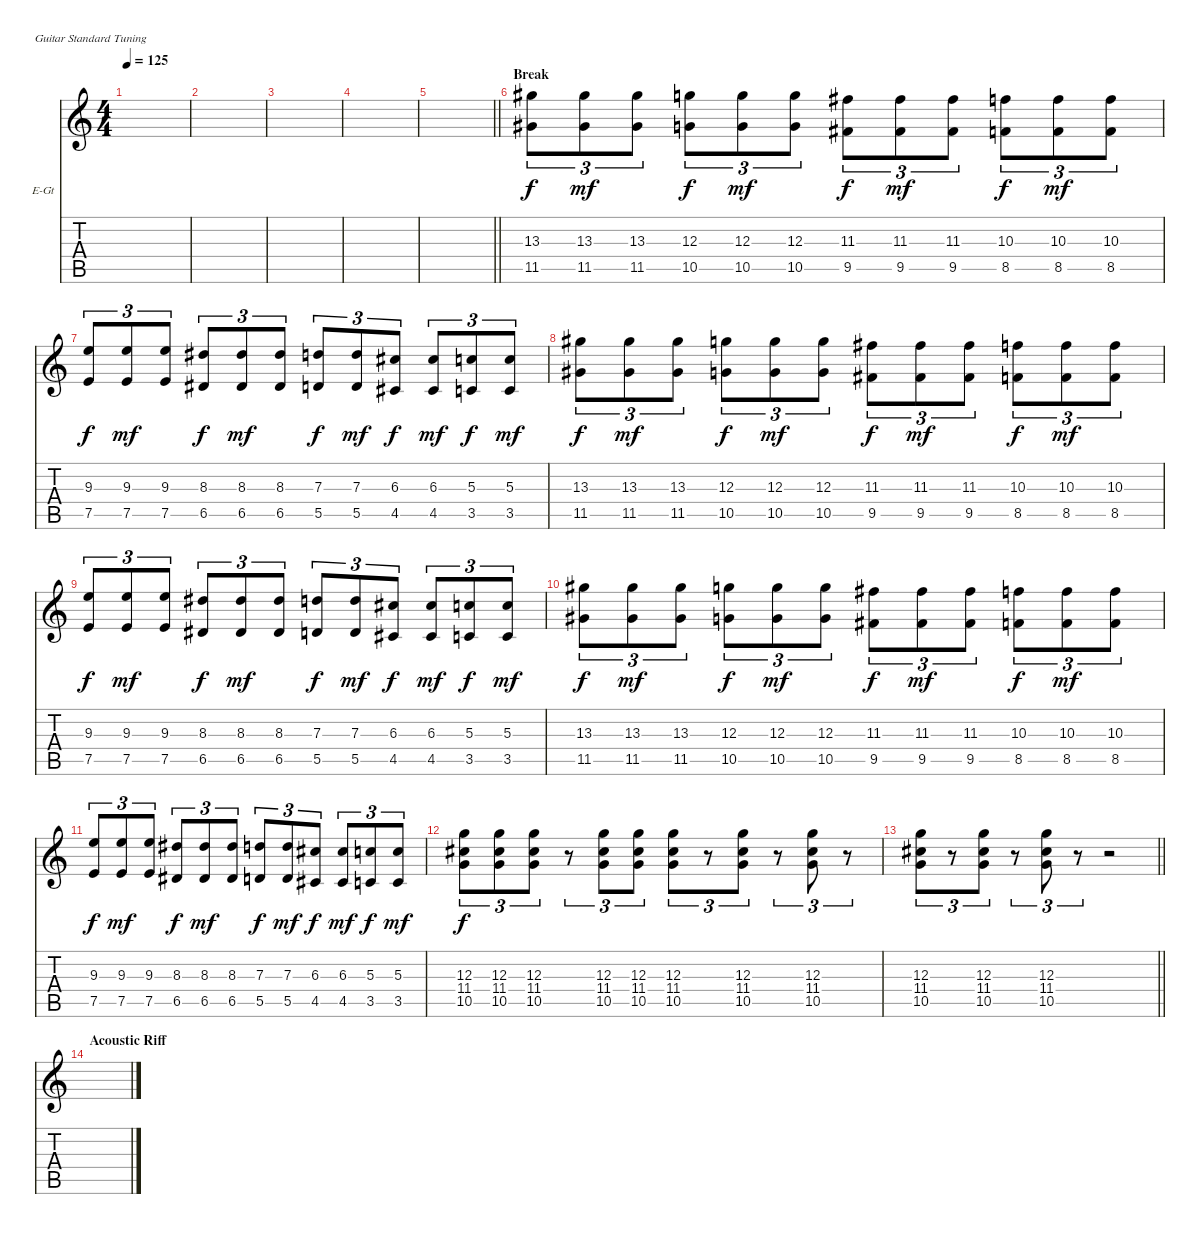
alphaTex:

\bracketExtendMode nobrackets
\firstSystemTrackNameOrientation horizontal
\otherSystemsTrackNameOrientation horizontal
\track ("Fredrik Akesson - Overdriven" "E-Gt") {instrument overdrivenguitar}
\staff {score tabs}
\tuning (E4 B3 G3 D3 A2 E2)
\ts (4 4)
\tempo 125
\clef g2
\scale
0.333333
\ks c
|
\scale
0.333333 |
\scale
0.333333 |
\scale
0.333333 |
\scale
0.333333
\barLineRight lightlight
|
\section ("" "Break")
\scale
0.333333 (13.3 11.5).8{tu (3 2)} (13.3 11.5).8{tu (3 2) dy mf} (13.3 11.5).8{tu (3 2)} (12.3 10.5).8{tu (3 2) dy f} (12.3 10.5).8{tu (3 2) dy mf} (12.3 10.5).8{tu (3 2)} (11.3 9.5).8{tu (3 2) dy f} (11.3 9.5).8{tu (3 2) dy mf} (11.3 9.5).8{tu (3 2)} (10.3 8.5).8{tu (3 2) dy f} (10.3 8.5).8{tu (3 2) dy mf} (10.3 8.5).8{tu (3 2)} |
\scale
0.333333 (9.3 7.5).8{tu (3 2) dy f} (9.3 7.5).8{tu (3 2) dy mf} (9.3 7.5).8{tu (3 2)} (8.3 6.5).8{tu (3 2) dy f} (8.3 6.5).8{tu (3 2) dy mf} (8.3 6.5).8{tu (3 2)} (7.3 5.5).8{tu (3 2) dy f} (7.3 5.5).8{tu (3 2) dy mf} (6.3 4.5).8{tu (3 2) dy f} (6.3 4.5).8{tu (3 2) dy mf} (5.3 3.5).8{tu (3 2) dy f} (5.3 3.5).8{tu (3 2) dy mf} |
\scale
0.333333 (13.3 11.5).8{tu (3 2) dy f} (13.3 11.5).8{tu (3 2) dy mf} (13.3 11.5).8{tu (3 2)} (12.3 10.5).8{tu (3 2) dy f} (12.3 10.5).8{tu (3 2) dy mf} (12.3 10.5).8{tu (3 2)} (11.3 9.5).8{tu (3 2) dy f} (11.3 9.5).8{tu (3 2) dy mf} (11.3 9.5).8{tu (3 2)} (10.3 8.5).8{tu (3 2) dy f} (10.3 8.5).8{tu (3 2) dy mf} (10.3 8.5).8{tu (3 2)} |
\scale
0.333333 (9.3 7.5).8{tu (3 2) dy f} (9.3 7.5).8{tu (3 2) dy mf} (9.3 7.5).8{tu (3 2)} (8.3 6.5).8{tu (3 2) dy f} (8.3 6.5).8{tu (3 2) dy mf} (8.3 6.5).8{tu (3 2)} (7.3 5.5).8{tu (3 2) dy f} (7.3 5.5).8{tu (3 2) dy mf} (6.3 4.5).8{tu (3 2) dy f} (6.3 4.5).8{tu (3 2) dy mf} (5.3 3.5).8{tu (3 2) dy f} (5.3 3.5).8{tu (3 2) dy mf} |
\scale
0.333333 (13.3 11.5).8{tu (3 2) dy f} (13.3 11.5).8{tu (3 2) dy mf} (13.3 11.5).8{tu (3 2)} (12.3 10.5).8{tu (3 2) dy f} (12.3 10.5).8{tu (3 2) dy mf} (12.3 10.5).8{tu (3 2)} (11.3 9.5).8{tu (3 2) dy f} (11.3 9.5).8{tu (3 2) dy mf} (11.3 9.5).8{tu (3 2)} (10.3 8.5).8{tu (3 2) dy f} (10.3 8.5).8{tu (3 2) dy mf} (10.3 8.5).8{tu (3 2)} |
\scale
0.333333 (9.3 7.5).8{tu (3 2) dy f} (9.3 7.5).8{tu (3 2) dy mf} (9.3 7.5).8{tu (3 2)} (8.3 6.5).8{tu (3 2) dy f} (8.3 6.5).8{tu (3 2) dy mf} (8.3 6.5).8{tu (3 2)} (7.3 5.5).8{tu (3 2) dy f} (7.3 5.5).8{tu (3 2) dy mf} (6.3 4.5).8{tu (3 2) dy f} (6.3 4.5).8{tu (3 2) dy mf} (5.3 3.5).8{tu (3 2) dy f} (5.3 3.5).8{tu (3 2) dy mf} |
\scale
0.333333 (12.3 11.4 10.5).8{tu (3 2) dy f} (12.3 11.4 10.5).8{tu (3 2)} (12.3 11.4 10.5).8{tu (3 2)} r.8{tu (3 2)} (12.3 11.4 10.5).8{tu (3 2)} (12.3 11.4 10.5).8{tu (3 2)} (12.3 11.4 10.5).8{tu (3 2)} r.8{tu (3 2)} (12.3 11.4 10.5).8{tu (3 2)} r.8{tu (3 2)} (12.3 11.4 10.5).8{tu (3 2)} r.8{tu (3 2)} |
\scale
0.333333
\barLineRight lightlight
(12.3 11.4 10.5).8{tu (3 2)} r.8{tu (3 2)} (12.3 11.4 10.5).8{tu (3 2)} r.8{tu (3 2)} (12.3 11.4 10.5).8{tu (3 2)} r.8{tu (3 2)} r.2 |
\section ("" "Acoustic Riff")
\scale
0.333333 |
\scale
0.333333 |
\scale
0.333333
